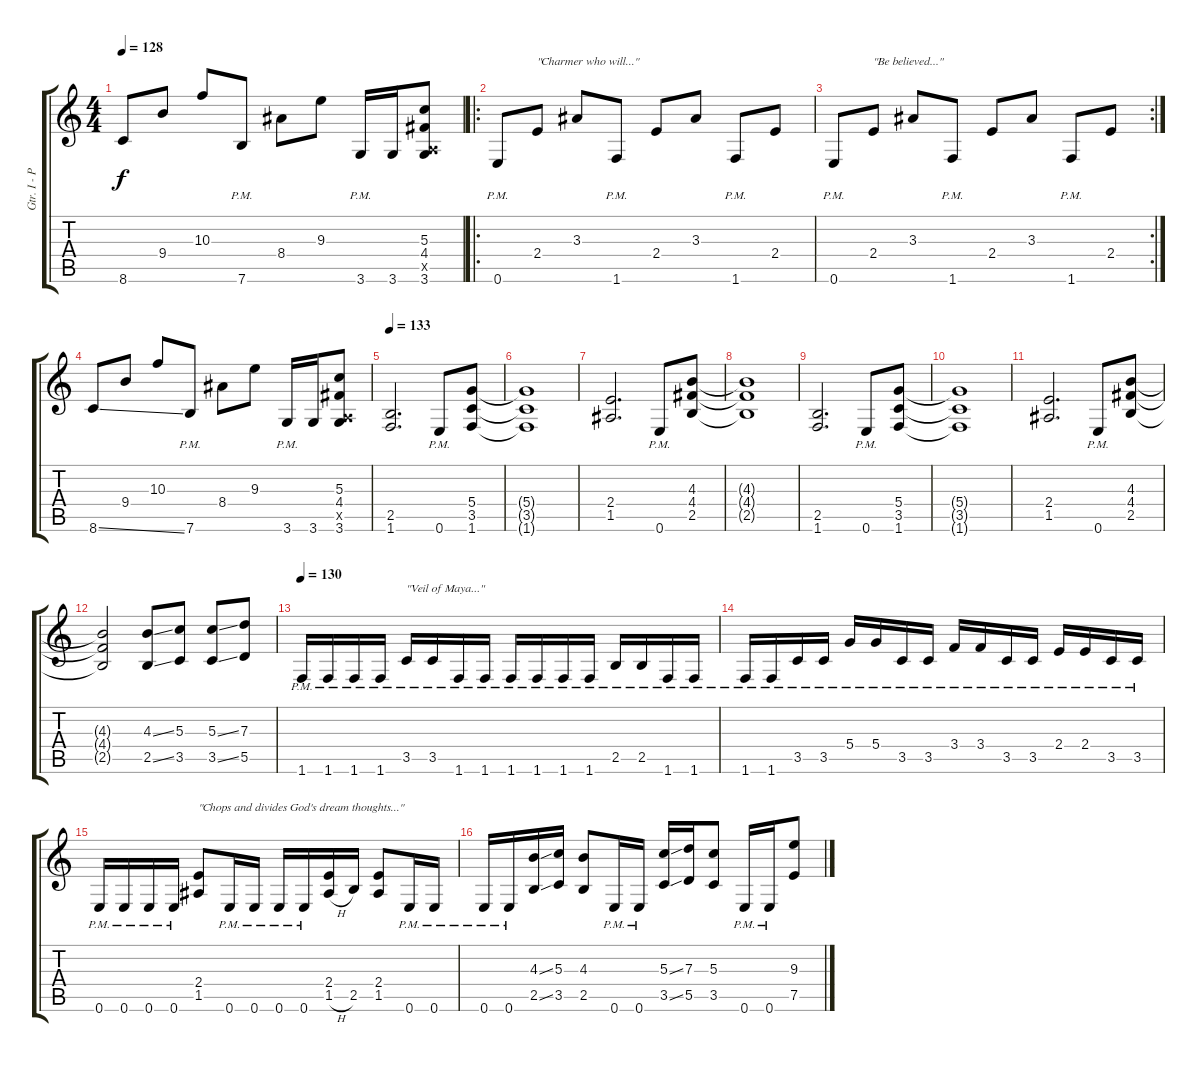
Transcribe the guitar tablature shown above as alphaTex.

\track ("Gtr. I - Paul Masvidal (Distortion)" "Gtr. I - P") {instrument distortionguitar}
\staff {score tabs}
\tuning (E4 B3 G3 D3 A2 E2) {hide}
\ts (4 4)
\tempo 128
\clef g2
\ks c
8.6.8{dy f} 9.4.8 10.3.8 7.6{pm}.8 8.4.8 9.3.8 3.6{pm}.16 3.6.16 (5.3 4.4 0.5{x} 3.6).8 |
\ro
0.6{pm}.8 2.4.8{txt "\"Charmer who will...\""} 3.3.8 1.6{pm}.8 2.4.8 3.3.8 1.6{pm}.8 2.4.8 |
\rc 2
0.6{pm}.8 2.4.8{txt "\"Be believed...\""} 3.3.8 1.6{pm}.8 2.4.8 3.3.8 1.6{pm}.8 2.4.8 |
8.6{ss}.8 9.4.8 10.3.8 7.6{pm}.8 8.4.8 9.3.8 3.6{pm}.16 3.6.16 (5.3 4.4 0.5{x} 3.6).8 |
\tempo 133
(2.5 1.6).2{d} 0.6{pm}.8 (5.4 3.5 1.6).8 |
(5.4{t} 3.5{t} 1.6{t}).1 |
(2.4 1.5).2{d} 0.6{pm}.8 (4.3 4.4 2.5).8 |
(4.3{t} 4.4{t} 2.5{t}).1 |
(2.5 1.6).2{d} 0.6{pm}.8 (5.4 3.5 1.6).8 |
(5.4{t} 3.5{t} 1.6{t}).1 |
(2.4 1.5).2{d} 0.6{pm}.8 (4.3 4.4 2.5).8 |
(4.3{t} 4.4{t} 2.5{t}).2 (4.3{ss} 2.5{ss}).8 (5.3 3.5).8 (5.3{ss} 3.5{ss}).8 (7.3 5.5).8 |
\tempo 130
1.6{pm}.16 1.6{pm}.16 1.6{pm}.16 1.6{pm}.16 3.5{pm}.16{txt "\"Veil of Maya...\""} 3.5{pm}.16 1.6{pm}.16 1.6{pm}.16 1.6{pm}.16 1.6{pm}.16 1.6{pm}.16 1.6{pm}.16 2.5{pm}.16 2.5{pm}.16 1.6{pm}.16 1.6{pm}.16 |
1.6{pm}.16 1.6{pm}.16 3.5{pm}.16 3.5{pm}.16 5.4{pm}.16 5.4{pm}.16 3.5{pm}.16 3.5{pm}.16 3.4{pm}.16 3.4{pm}.16 3.5{pm}.16 3.5{pm}.16 2.4{pm}.16 2.4{pm}.16 3.5{pm}.16 3.5{pm}.16 |
0.6{pm}.16 0.6{pm}.16 0.6{pm}.16 0.6{pm}.16 (2.4 1.5).8{txt "\"Chops and divides God's dream thoughts...\""} 0.6{pm}.16 0.6{pm}.16 0.6{pm}.16 0.6{pm}.16 (2.4 1.5{h}).16 2.5.16 (2.4 1.5).8 0.6{pm}.16 0.6{pm}.16 |
0.6{pm}.16 0.6{pm}.16 (4.3{ss} 2.5{ss}).16 (5.3 3.5).16 (4.3 2.5).8 0.6{pm}.16 0.6{pm}.16 (5.3{ss} 3.5{ss}).16 (7.3 5.5).16 (5.3 3.5).8 0.6{pm}.16 0.6{pm}.16 (9.3 7.5).8
